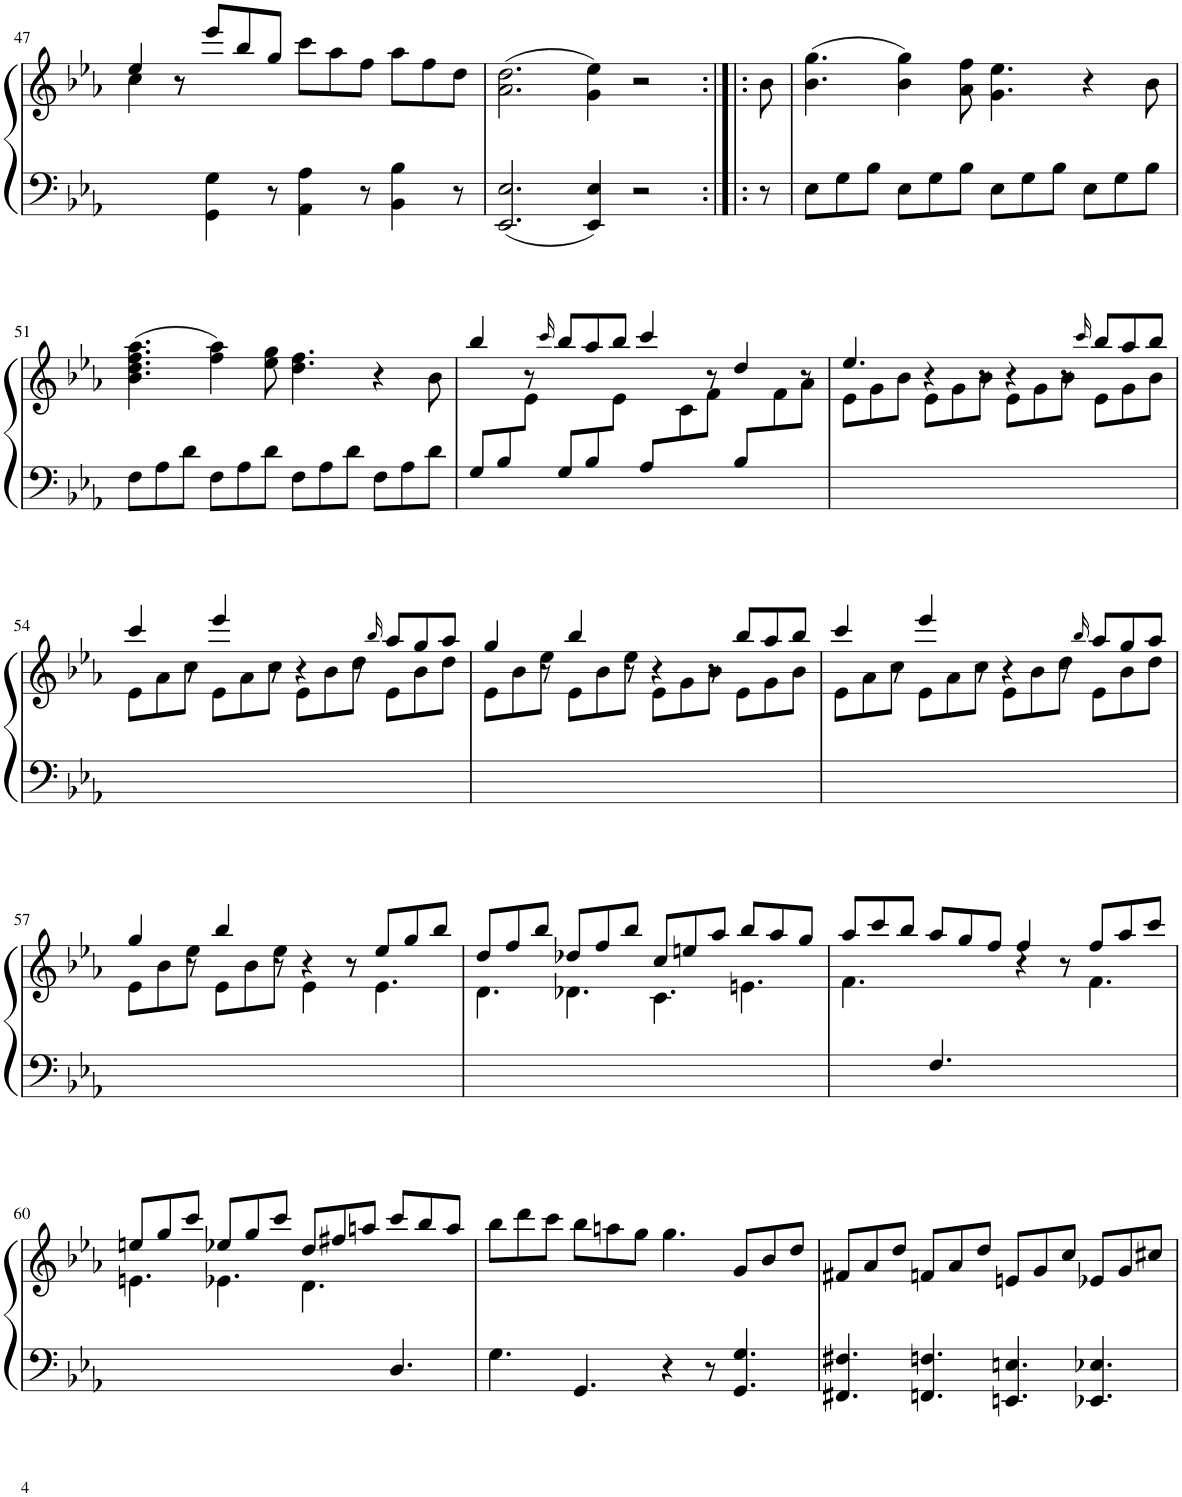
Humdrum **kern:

**kern	**kern
*part1	*part1
*staff2	*staff1
*I"Piano	*
*I'Pno.	*
!!LO:PB:g=z
*clefF4	*clefG2
*k[b-e-a-]	*k[b-e-a-]
*M12/8	*M12/8
=47	=47
*	*^
4ryy	4ee-/	4cc\
8r	8r	1ryy
4GG\ 4G\	8eee-/L	.
.	8bb-/	.
8r	8gg/J	.
4AA-\ 4A-\	8ccc\L	.
.	8aa-\	.
8r	8ff\J	.
4BB-\ 4B-\	8aa-\L	.
.	8ff\	4ryy
8r	8dd\J	.
*	*v	*v
=48	=48
2.EE-/ 2.E-/	(2.a-\ 2.dd\
4EE-/ 4E-/	4g\ 4ee-\)
2r	2r
=49:|!|:	=49:|!|:
8r	8b-\
=50	=50
8E-\L	(4.b-\ 4.gg\
8G\	.
8B-\J	.
8E-\L	4b-\ 4gg\)
8G\	.
8B-\J	8a-\ 8ff\
8E-\L	4.g\ 4.ee-\
8G\	.
8B-\J	.
8E-\L	4r
8G\	.
8B-\J	8b-\
!!LO:LB:g=z
=51	=51
8F\L	(4.b-\ 4.dd\ 4.ff\ 4.aa-\
8A-\	.
8d\J	.
8F\L	4ff\ 4aa-\)
8A-\	.
8d\J	8ee-\ 8gg\
8F\L	4.dd\ 4.ff\
8A-\	.
8d\J	.
8F\L	4r
8A-\	.
8d\J	8b-\
=52	=52
*	*^
8G/L	4bb-/	4ryy
8B-/	.	.
8ryy	8r	8e-\J
.	16qccc/	.
8G/L	8bb-/L	4ryy
8B-/	8aa-/	.
8ryy	8bb-/J	8e-\J
8A-/L	4ccc/	8ryy
4ryy	.	8c\
.	8r	8f\J
8B-/L	4dd/	8ryy
4ryy	.	8f\
.	8r	8a-\J
=53	=53	=53
1.ryy	4.ee-/	8e-\L
.	.	8g\
.	.	8b-\J
.	4r	8e-\L
.	.	8g\
.	8r	8b-\J
.	4r	8e-\L
.	.	8g\
.	8r	8b-\J
.	16qccc/	.
.	8bb-/L	8e-\L
.	8aa-/	8g\
.	8bb-/J	8b-\J
!!LO:LB:g=z	!!
=54	=54	=54
1.ryy	4ccc/	8e-\L
.	.	8a-\
.	8r	8cc\J
.	4eee-/	8e-\L
.	.	8a-\
.	8r	8cc\J
.	4r	8e-\L
.	.	8b-\
.	8r	8dd\J
.	16qbb-/	.
.	8aa-/L	8e-\L
.	8gg/	8b-\
.	8aa-/J	8dd\J
=55	=55	=55
1.ryy	4gg/	8e-\L
.	.	8b-\
.	8r	8ee-\J
.	4bb-/	8e-\L
.	.	8b-\
.	8r	8ee-\J
.	4r	8e-\L
.	.	8g\
.	8r	8b-\J
.	8bb-/L	8e-\L
.	8aa-/	8g\
.	8bb-/J	8b-\J
=56	=56	=56
1.ryy	4ccc/	8e-\L
.	.	8a-\
.	8r	8cc\J
.	4eee-/	8e-\L
.	.	8a-\
.	8r	8cc\J
.	4r	8e-\L
.	.	8b-\
.	8r	8dd\J
.	16qbb-/	.
.	8aa-/L	8e-\L
.	8gg/	8b-\
.	8aa-/J	8dd\J
!!LO:LB:g=z	!!
=57	=57	=57
1ryy	4gg/	8e-\L
.	.	8b-\
.	8r	8ee-\J
.	4bb-/	8e-\L
.	.	8b-\
.	8r	8ee-\J
.	4r	4e-\
8r	8r	8ryy
4.ryy	8ee-/L	4.e-\
.	8gg/	.
.	8bb-/J	.
=58	=58	=58
1.ryy	8dd/L	4.d\
.	8ff/	.
.	8bb-/J	.
.	8dd-X/L	4.d-X\
.	8ff/	.
.	8bb-/J	.
.	8cc/L	4.c\
.	8een/	.
.	8aa-/J	.
.	8bb-/L	4.en\
.	8aa-/	.
.	8gg/J	.
=59	=59	=59
4.ryy	8aa-/L	4.f\
.	8ccc/	.
.	8bb-/J	.
4.F/	8aa-/L	2.ryy
.	8gg/	.
.	8ff/J	.
4r	4ff/	.
8r	8r	.
4.ryy	8ff/L	4.f\
.	8aa-/	.
.	8ccc/J	.
!!LO:LB:g=z	!!
=60	=60	=60
8ryy	8een/L	4.en\
.	8gg/	.
.	8ccc/J	.
.	8ee-X/L	4.e-X\
.	8gg/	.
.	8ccc/J	.
.	8dd/L	4.d\
.	8ff#X/	.
.	8aan/J	.
4.D/	8ccc/L	4.ryy
.	8bb-/	.
.	8aa/J	.
*	*v	*v
=61	=61
4.G\	8bb-\L
.	8ddd\
.	8ccc\J
4.GG/	8bb-\L
.	8aan\
.	8gg\J
4r	4.gg\
8r	.
4.GG/ 4.G/	8g/L
.	8b-/
.	8dd/J
=62	=62
4.FF#X/ 4.F#X/	8f#X/L
.	8a-/
.	8dd/J
4.FFn/ 4.Fn/	8fn/L
.	8a-/
.	8dd/J
4.EEn/ 4.En/	8en/L
.	8g/
.	8cc/J
4.EE-X/ 4.E-X/	8e-X/L
.	8g/
.	8cc#X/J
=	=
*-	*-
